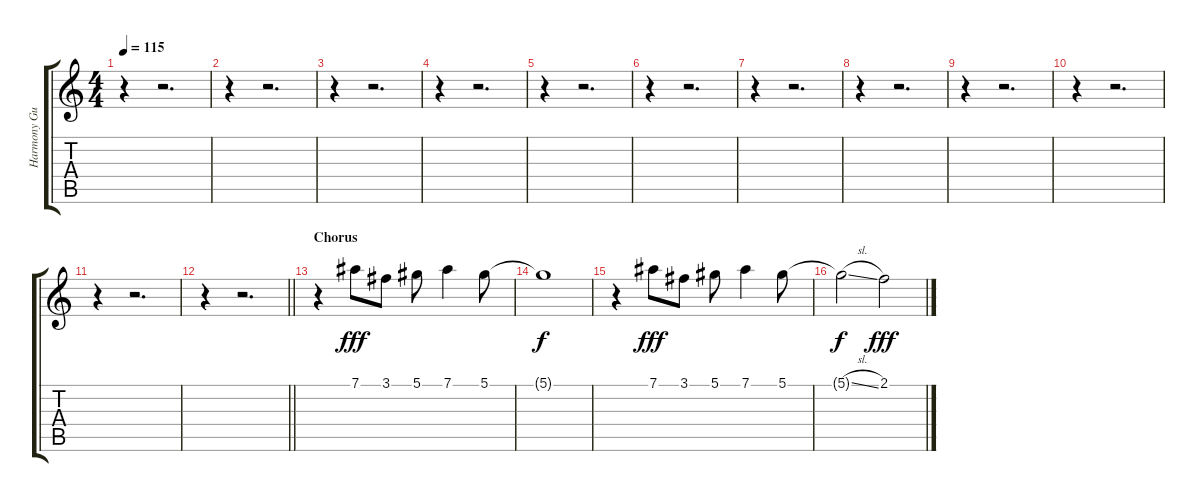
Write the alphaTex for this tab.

\track ("Harmony Guitar" "Harmony Gu") {instrument distortionguitar}
\staff {score tabs}
\tuning (Eb4 Bb3 Gb3 Db3 Ab2 Db2) {hide}
\ts (4 4)
\tempo 115
\clef g2
\ks c
r.4{dy fff} r.2{d} |
r.4 r.2{d} |
r.4 r.2{d} |
r.4 r.2{d} |
r.4 r.2{d} |
r.4 r.2{d} |
r.4 r.2{d} |
r.4 r.2{d} |
r.4 r.2{d} |
r.4 r.2{d} |
r.4 r.2{d} |
\barLineRight lightlight
r.4 r.2{d} |
\section ("" "Chorus")
r.4 7.1.8 3.1.8 5.1.8 7.1.4 5.1.8 |
5.1{t}.1{dy f} |
r.4 7.1.8{dy fff} 3.1.8 5.1.8 7.1.4 5.1.8 |
5.1{sl t}.2{dy f} 2.1.2{dy fff}
